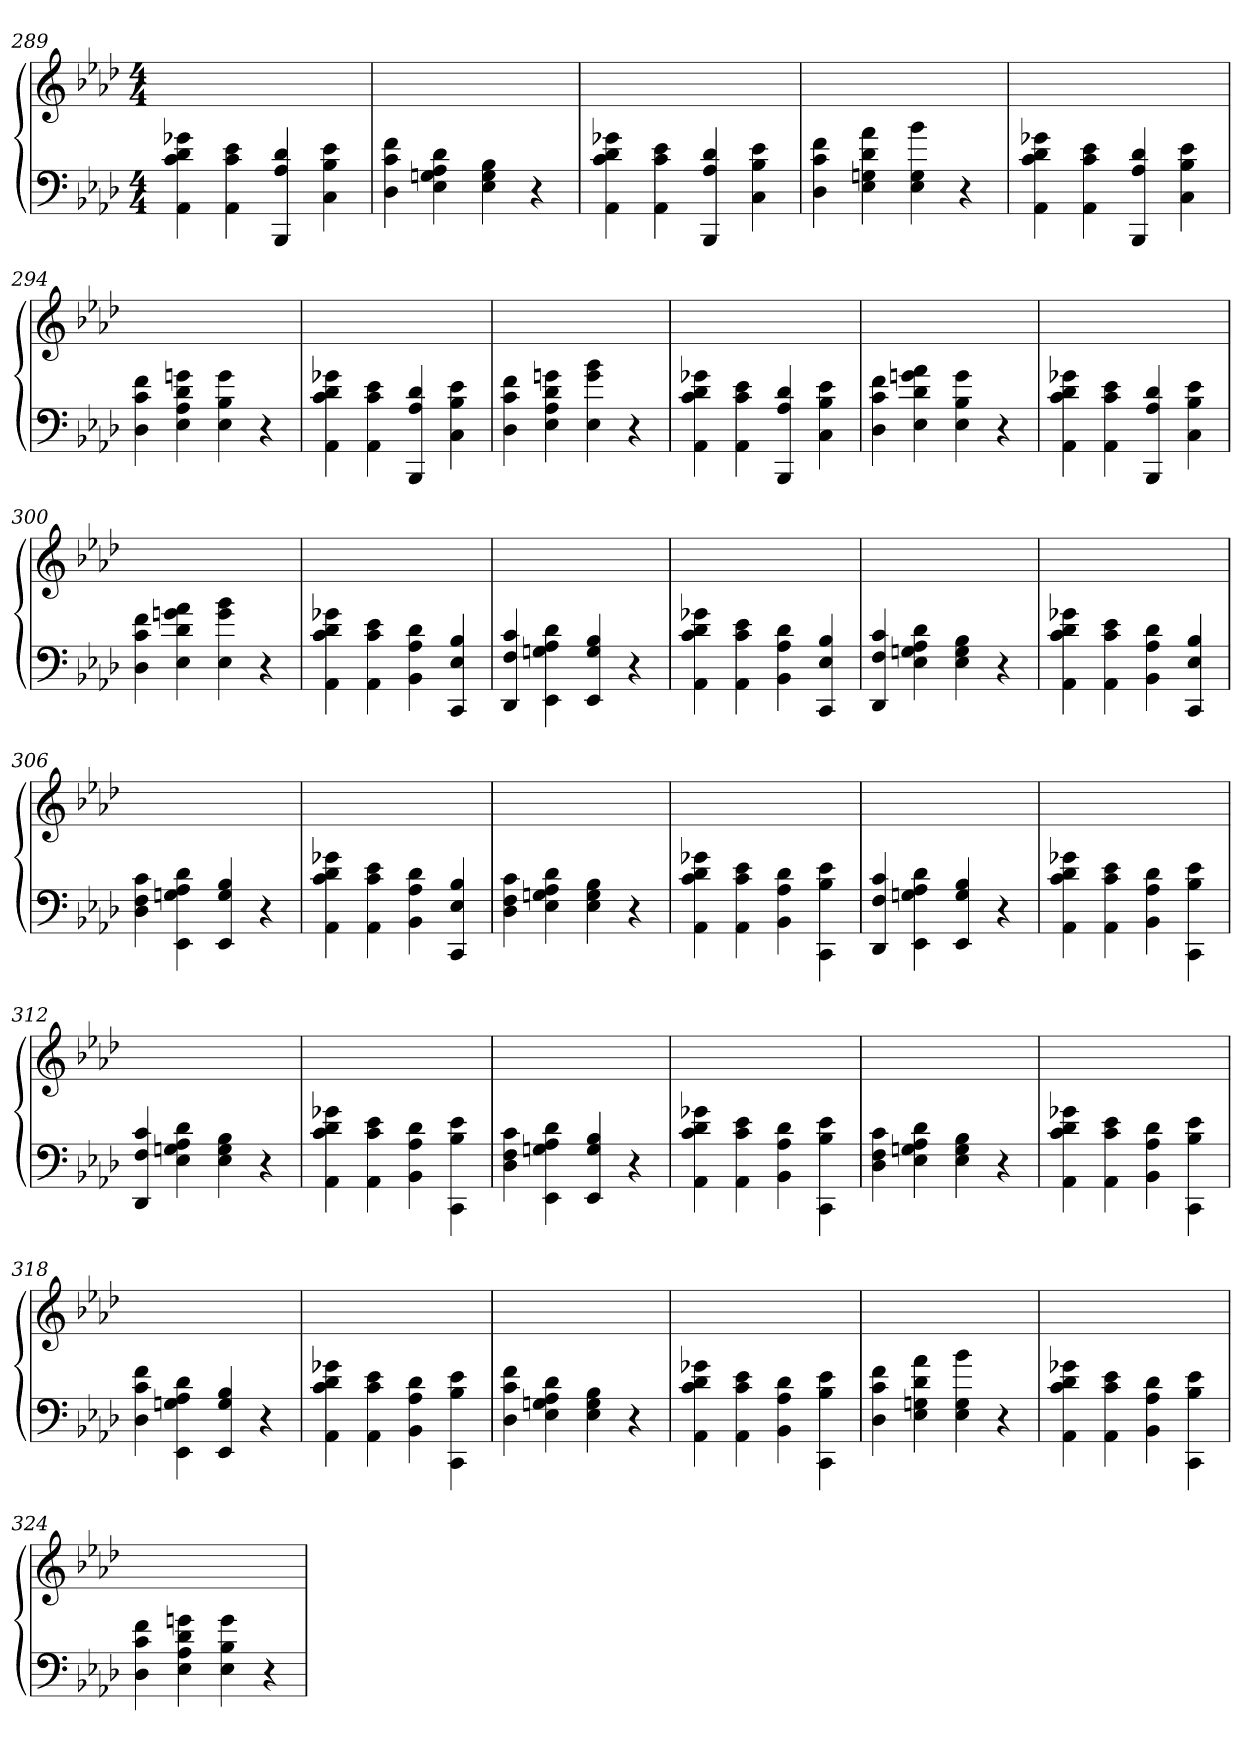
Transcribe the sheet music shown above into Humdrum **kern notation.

**kern	**kern
*part2	*part1
*staff2	*staff1
*clefF4	*clefG2
*k[b-e-a-d-]	*k[b-e-a-d-]
*A-:	*A-:
*M4/4	*M4/4
=289	=289
4AA- 4c 4d- 4g-X	1ryy
4AA- 4c 4e-	.
4BBB- 4A- 4d-	.
4C 4B- 4e-	.
=290	=290
4D- 4c 4f	1ryy
4E- 4Gn 4A- 4d-	.
4E- 4G 4B-	.
4r	.
=291	=291
4AA- 4c 4d- 4g-X	1ryy
4AA- 4c 4e-	.
4BBB- 4A- 4d-	.
4C 4B- 4e-	.
=292	=292
4D- 4c 4f	1ryy
4E- 4Gn 4d- 4a-	.
4E- 4G 4b-	.
4r	.
=293	=293
4AA- 4c 4d- 4g-X	1ryy
4AA- 4c 4e-	.
4BBB- 4A- 4d-	.
4C 4B- 4e-	.
=294	=294
4D- 4c 4f	1ryy
4E- 4A- 4d- 4gn	.
4E- 4B- 4g	.
4r	.
=295	=295
4AA- 4c 4d- 4g-X	1ryy
4AA- 4c 4e-	.
4BBB- 4A- 4d-	.
4C 4B- 4e-	.
=296	=296
4D- 4c 4f	1ryy
4E- 4A- 4d- 4gn	.
4E- 4g 4b-	.
4r	.
=297	=297
4AA- 4c 4d- 4g-X	1ryy
4AA- 4c 4e-	.
4BBB- 4A- 4d-	.
4C 4B- 4e-	.
=298	=298
4D- 4c 4f	1ryy
4E- 4d- 4gn 4a-	.
4E- 4B- 4g	.
4r	.
=299	=299
4AA- 4c 4d- 4g-X	1ryy
4AA- 4c 4e-	.
4BBB- 4A- 4d-	.
4C 4B- 4e-	.
=300	=300
4D- 4c 4f	1ryy
4E- 4d- 4gn 4a-	.
4E- 4g 4b-	.
4r	.
=301	=301
4AA- 4c 4d- 4g-X	1ryy
4AA- 4c 4e-	.
4BB- 4A- 4d-	.
4CC 4E- 4B-	.
=302	=302
4DD- 4F 4c	1ryy
4EE- 4Gn 4A- 4d-	.
4EE- 4G 4B-	.
4r	.
=303	=303
4AA- 4c 4d- 4g-X	1ryy
4AA- 4c 4e-	.
4BB- 4A- 4d-	.
4CC 4E- 4B-	.
=304	=304
4DD- 4F 4c	1ryy
4E- 4Gn 4A- 4d-	.
4E- 4G 4B-	.
4r	.
=305	=305
4AA- 4c 4d- 4g-X	1ryy
4AA- 4c 4e-	.
4BB- 4A- 4d-	.
4CC 4E- 4B-	.
=306	=306
4D- 4F 4c	1ryy
4EE- 4Gn 4A- 4d-	.
4EE- 4G 4B-	.
4r	.
=307	=307
4AA- 4c 4d- 4g-X	1ryy
4AA- 4c 4e-	.
4BB- 4A- 4d-	.
4CC 4E- 4B-	.
=308	=308
4D- 4F 4c	1ryy
4E- 4Gn 4A- 4d-	.
4E- 4G 4B-	.
4r	.
=309	=309
4AA- 4c 4d- 4g-X	1ryy
4AA- 4c 4e-	.
4BB- 4A- 4d-	.
4CC 4B- 4e-	.
=310	=310
4DD- 4F 4c	1ryy
4EE- 4Gn 4A- 4d-	.
4EE- 4G 4B-	.
4r	.
=311	=311
4AA- 4c 4d- 4g-X	1ryy
4AA- 4c 4e-	.
4BB- 4A- 4d-	.
4CC 4B- 4e-	.
=312	=312
4DD- 4F 4c	1ryy
4E- 4Gn 4A- 4d-	.
4E- 4G 4B-	.
4r	.
=313	=313
4AA- 4c 4d- 4g-X	1ryy
4AA- 4c 4e-	.
4BB- 4A- 4d-	.
4CC 4B- 4e-	.
=314	=314
4D- 4F 4c	1ryy
4EE- 4Gn 4A- 4d-	.
4EE- 4G 4B-	.
4r	.
=315	=315
4AA- 4c 4d- 4g-X	1ryy
4AA- 4c 4e-	.
4BB- 4A- 4d-	.
4CC 4B- 4e-	.
=316	=316
4D- 4F 4c	1ryy
4E- 4Gn 4A- 4d-	.
4E- 4G 4B-	.
4r	.
=317	=317
4AA- 4c 4d- 4g-X	1ryy
4AA- 4c 4e-	.
4BB- 4A- 4d-	.
4CC 4B- 4e-	.
=318	=318
4D- 4c 4f	1ryy
4EE- 4Gn 4A- 4d-	.
4EE- 4G 4B-	.
4r	.
=319	=319
4AA- 4c 4d- 4g-X	1ryy
4AA- 4c 4e-	.
4BB- 4A- 4d-	.
4CC 4B- 4e-	.
=320	=320
4D- 4c 4f	1ryy
4E- 4Gn 4A- 4d-	.
4E- 4G 4B-	.
4r	.
=321	=321
4AA- 4c 4d- 4g-X	1ryy
4AA- 4c 4e-	.
4BB- 4A- 4d-	.
4CC 4B- 4e-	.
=322	=322
4D- 4c 4f	1ryy
4E- 4Gn 4d- 4a-	.
4E- 4G 4b-	.
4r	.
=323	=323
4AA- 4c 4d- 4g-X	1ryy
4AA- 4c 4e-	.
4BB- 4A- 4d-	.
4CC 4B- 4e-	.
=324	=324
4D- 4c 4f	1ryy
4E- 4A- 4d- 4gn	.
4E- 4B- 4g	.
4r	.
=	=
*-	*-
